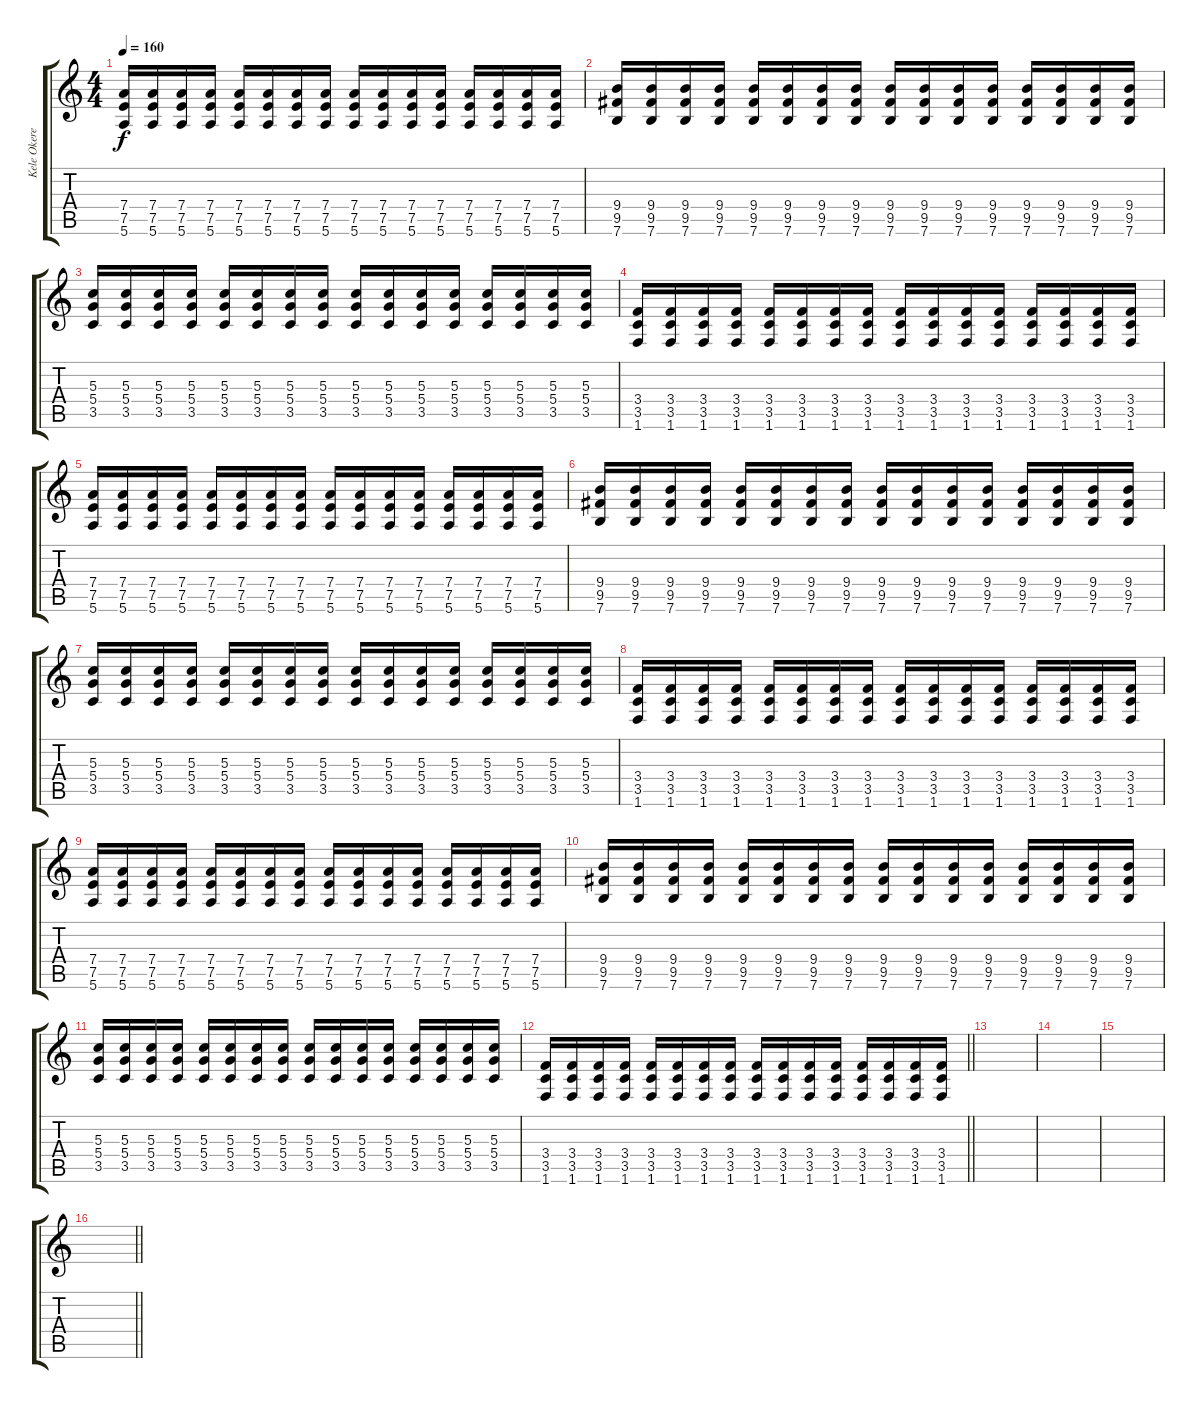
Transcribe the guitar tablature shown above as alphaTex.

\track ("Kele Okereke - Guitar" "Kele Okere") {instrument overdrivenguitar}
\staff {score tabs}
\tuning (E4 B3 G3 D3 A2 E2) {hide}
\ts (4 4)
\tempo 160
\clef g2
\ks c
(7.4 7.5 5.6).16{dy f} (7.4 7.5 5.6).16 (7.4 7.5 5.6).16 (7.4 7.5 5.6).16 (7.4 7.5 5.6).16 (7.4 7.5 5.6).16 (7.4 7.5 5.6).16 (7.4 7.5 5.6).16 (7.4 7.5 5.6).16 (7.4 7.5 5.6).16 (7.4 7.5 5.6).16 (7.4 7.5 5.6).16 (7.4 7.5 5.6).16 (7.4 7.5 5.6).16 (7.4 7.5 5.6).16 (7.4 7.5 5.6).16 |
(9.4 9.5 7.6).16 (9.4 9.5 7.6).16 (9.4 9.5 7.6).16 (9.4 9.5 7.6).16 (9.4 9.5 7.6).16 (9.4 9.5 7.6).16 (9.4 9.5 7.6).16 (9.4 9.5 7.6).16 (9.4 9.5 7.6).16 (9.4 9.5 7.6).16 (9.4 9.5 7.6).16 (9.4 9.5 7.6).16 (9.4 9.5 7.6).16 (9.4 9.5 7.6).16 (9.4 9.5 7.6).16 (9.4 9.5 7.6).16 |
(5.3 5.4 3.5).16 (5.3 5.4 3.5).16 (5.3 5.4 3.5).16 (5.3 5.4 3.5).16 (5.3 5.4 3.5).16 (5.3 5.4 3.5).16 (5.3 5.4 3.5).16 (5.3 5.4 3.5).16 (5.3 5.4 3.5).16 (5.3 5.4 3.5).16 (5.3 5.4 3.5).16 (5.3 5.4 3.5).16 (5.3 5.4 3.5).16 (5.3 5.4 3.5).16 (5.3 5.4 3.5).16 (5.3 5.4 3.5).16 |
(3.4 3.5 1.6).16 (3.4 3.5 1.6).16 (3.4 3.5 1.6).16 (3.4 3.5 1.6).16 (3.4 3.5 1.6).16 (3.4 3.5 1.6).16 (3.4 3.5 1.6).16 (3.4 3.5 1.6).16 (3.4 3.5 1.6).16 (3.4 3.5 1.6).16 (3.4 3.5 1.6).16 (3.4 3.5 1.6).16 (3.4 3.5 1.6).16 (3.4 3.5 1.6).16 (3.4 3.5 1.6).16 (3.4 3.5 1.6).16 |
(7.4 7.5 5.6).16 (7.4 7.5 5.6).16 (7.4 7.5 5.6).16 (7.4 7.5 5.6).16 (7.4 7.5 5.6).16 (7.4 7.5 5.6).16 (7.4 7.5 5.6).16 (7.4 7.5 5.6).16 (7.4 7.5 5.6).16 (7.4 7.5 5.6).16 (7.4 7.5 5.6).16 (7.4 7.5 5.6).16 (7.4 7.5 5.6).16 (7.4 7.5 5.6).16 (7.4 7.5 5.6).16 (7.4 7.5 5.6).16 |
(9.4 9.5 7.6).16 (9.4 9.5 7.6).16 (9.4 9.5 7.6).16 (9.4 9.5 7.6).16 (9.4 9.5 7.6).16 (9.4 9.5 7.6).16 (9.4 9.5 7.6).16 (9.4 9.5 7.6).16 (9.4 9.5 7.6).16 (9.4 9.5 7.6).16 (9.4 9.5 7.6).16 (9.4 9.5 7.6).16 (9.4 9.5 7.6).16 (9.4 9.5 7.6).16 (9.4 9.5 7.6).16 (9.4 9.5 7.6).16 |
(5.3 5.4 3.5).16 (5.3 5.4 3.5).16 (5.3 5.4 3.5).16 (5.3 5.4 3.5).16 (5.3 5.4 3.5).16 (5.3 5.4 3.5).16 (5.3 5.4 3.5).16 (5.3 5.4 3.5).16 (5.3 5.4 3.5).16 (5.3 5.4 3.5).16 (5.3 5.4 3.5).16 (5.3 5.4 3.5).16 (5.3 5.4 3.5).16 (5.3 5.4 3.5).16 (5.3 5.4 3.5).16 (5.3 5.4 3.5).16 |
(3.4 3.5 1.6).16 (3.4 3.5 1.6).16 (3.4 3.5 1.6).16 (3.4 3.5 1.6).16 (3.4 3.5 1.6).16 (3.4 3.5 1.6).16 (3.4 3.5 1.6).16 (3.4 3.5 1.6).16 (3.4 3.5 1.6).16 (3.4 3.5 1.6).16 (3.4 3.5 1.6).16 (3.4 3.5 1.6).16 (3.4 3.5 1.6).16 (3.4 3.5 1.6).16 (3.4 3.5 1.6).16 (3.4 3.5 1.6).16 |
(7.4 7.5 5.6).16 (7.4 7.5 5.6).16 (7.4 7.5 5.6).16 (7.4 7.5 5.6).16 (7.4 7.5 5.6).16 (7.4 7.5 5.6).16 (7.4 7.5 5.6).16 (7.4 7.5 5.6).16 (7.4 7.5 5.6).16 (7.4 7.5 5.6).16 (7.4 7.5 5.6).16 (7.4 7.5 5.6).16 (7.4 7.5 5.6).16 (7.4 7.5 5.6).16 (7.4 7.5 5.6).16 (7.4 7.5 5.6).16 |
(9.4 9.5 7.6).16 (9.4 9.5 7.6).16 (9.4 9.5 7.6).16 (9.4 9.5 7.6).16 (9.4 9.5 7.6).16 (9.4 9.5 7.6).16 (9.4 9.5 7.6).16 (9.4 9.5 7.6).16 (9.4 9.5 7.6).16 (9.4 9.5 7.6).16 (9.4 9.5 7.6).16 (9.4 9.5 7.6).16 (9.4 9.5 7.6).16 (9.4 9.5 7.6).16 (9.4 9.5 7.6).16 (9.4 9.5 7.6).16 |
(5.3 5.4 3.5).16 (5.3 5.4 3.5).16 (5.3 5.4 3.5).16 (5.3 5.4 3.5).16 (5.3 5.4 3.5).16 (5.3 5.4 3.5).16 (5.3 5.4 3.5).16 (5.3 5.4 3.5).16 (5.3 5.4 3.5).16 (5.3 5.4 3.5).16 (5.3 5.4 3.5).16 (5.3 5.4 3.5).16 (5.3 5.4 3.5).16 (5.3 5.4 3.5).16 (5.3 5.4 3.5).16 (5.3 5.4 3.5).16 |
\barLineRight lightlight
(3.4 3.5 1.6).16 (3.4 3.5 1.6).16 (3.4 3.5 1.6).16 (3.4 3.5 1.6).16 (3.4 3.5 1.6).16 (3.4 3.5 1.6).16 (3.4 3.5 1.6).16 (3.4 3.5 1.6).16 (3.4 3.5 1.6).16 (3.4 3.5 1.6).16 (3.4 3.5 1.6).16 (3.4 3.5 1.6).16 (3.4 3.5 1.6).16 (3.4 3.5 1.6).16 (3.4 3.5 1.6).16 (3.4 3.5 1.6).16 |
|
|
|
\barLineRight lightlight
